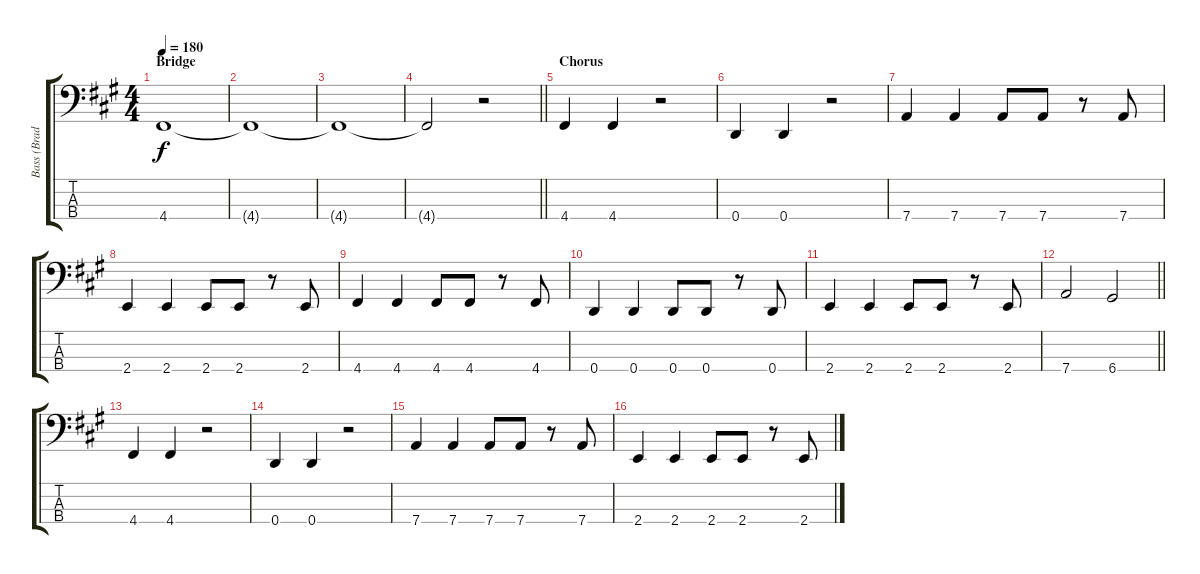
\track ("Bass (Brad Walst)" "Bass (Brad") {instrument electricbassfinger}
\staff {score tabs}
\tuning (G2 D2 A1 D1) {hide}
\ts (4 4)
\section ("" "Bridge")
\tempo 180
\clef f4
\ks f#minor
4.4.1{dy f} |
4.4{t}.1 |
4.4{t}.1 |
\barLineRight lightlight
4.4{t}.2 r.2 |
\section ("" "Chorus")
4.4.4 4.4.4 r.2 |
0.4.4 0.4.4 r.2 |
7.4.4 7.4.4 7.4.8 7.4.8 r.8 7.4.8 |
2.4.4 2.4.4 2.4.8 2.4.8 r.8 2.4.8 |
4.4.4 4.4.4 4.4.8 4.4.8 r.8 4.4.8 |
0.4.4 0.4.4 0.4.8 0.4.8 r.8 0.4.8 |
2.4.4 2.4.4 2.4.8 2.4.8 r.8 2.4.8 |
\barLineRight lightlight
7.4.2 6.4.2 |
4.4.4 4.4.4 r.2 |
0.4.4 0.4.4 r.2 |
7.4.4 7.4.4 7.4.8 7.4.8 r.8 7.4.8 |
2.4.4 2.4.4 2.4.8 2.4.8 r.8 2.4.8
